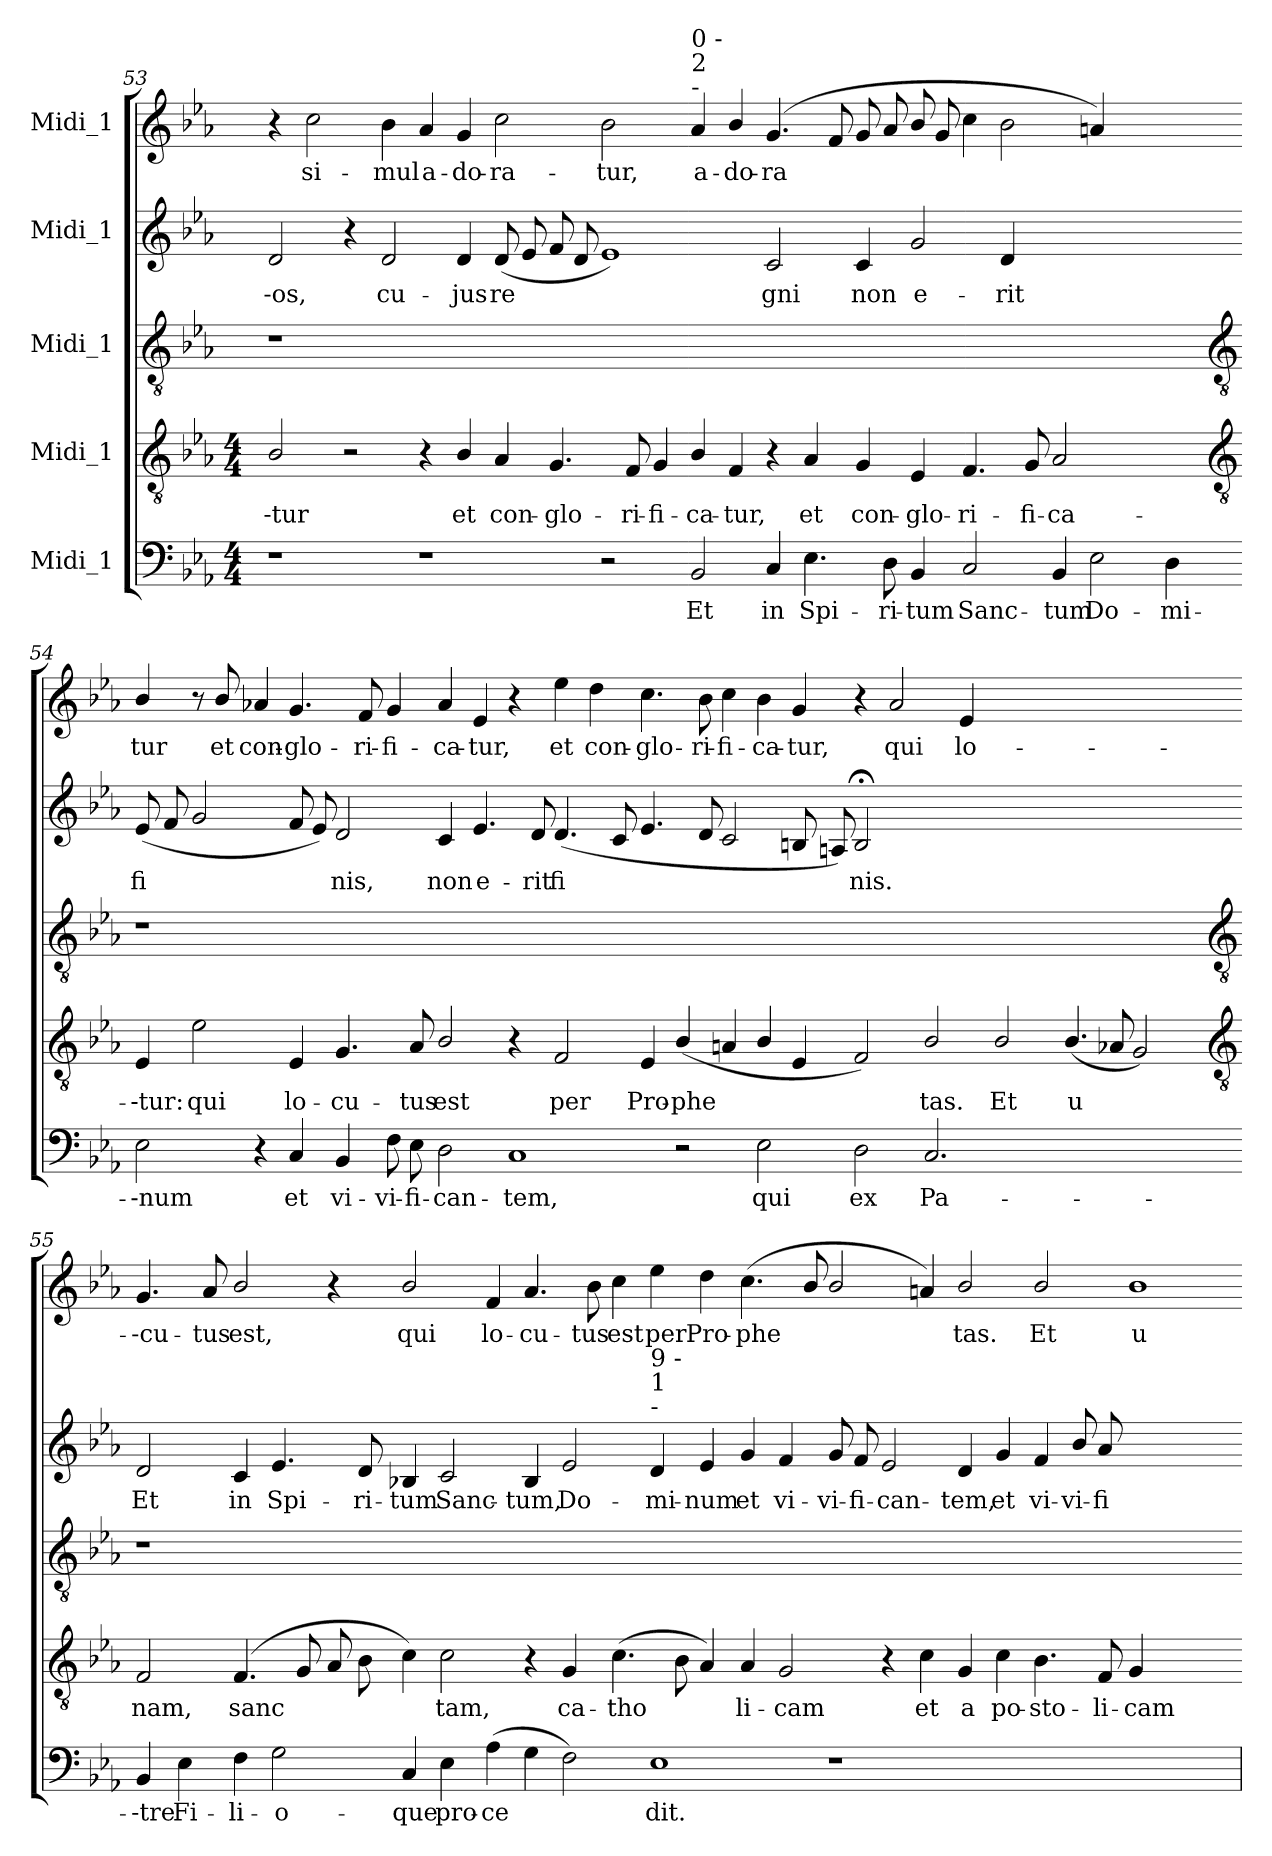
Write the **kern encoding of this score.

**kern	**text	**kern	**text	**kern	**kern	**text	**kern	**text
*part5	*part5	*part4	*part4	*part3	*part2	*part2	*part1	*part1
*staff5	*staff5	*staff4	*staff4	*staff3	*staff2	*staff2	*staff1	*staff1
*I"Midi_1	*	*I"Midi_1	*	*I"Midi_1	*I"Midi_1	*	*I"Midi_1	*
!!LO:LB:g=z
*clefF4	*	*clefGv2	*	*clefGv2	*clefG2	*	*clefG2	*
*k[b-e-a-]	*	*k[b-e-a-]	*	*k[b-e-a-]	*k[b-e-a-]	*	*k[b-e-a-]	*
*E-:	*	*E-:	*	*E-:	*E-:	*	*E-:	*
*M4/4	*	*M4/4	*	*	*	*	*	*
=53	=53	=53	=53	=53	=53	=53	=53	=53
!	!	!	!LO:LY:b	!	!	!LO:LY:b	!	!
1r	.	2B-/	--tur	1r	2d	--os,	4r	.
!	!	!	!	!	!	!	!	!LO:LY:b
.	.	.	.	.	.	.	2cc	si-
.	.	2r	.	.	4r	.	.	.
!	!	!	!	!	!	!LO:LY:b	!	!LO:LY:b
.	.	.	.	.	2d	cu-	4b-	-mul
!	!	!	!	!	!	!	!	!LO:LY:b
1r	.	4r	.	00ryy	.	.	4a-	a-
!	!	!	!LO:LY:b	!	!	!LO:LY:b	!	!LO:LY:b
.	.	4B-/	et	.	4d	-jus	4g	-do-
!	!	!	!LO:LY:b	!	!	!LO:LY:b	!	!LO:LY:b
.	.	4A-/	con-	.	(<8d	re	2cc	-ra-
.	.	.	.	.	8e-	.	.	.
!	!	!	!LO:LY:b	!	!	!	!	!
.	.	4.G/	-glo-	.	8f	.	.	.
.	.	.	.	.	8d	.	.	.
!	!	!	!	!	!	!	!	!LO:LY:b
2r	.	.	.	.	1e-)	.	2b-	-tur,
!	!	!	!LO:LY:b	!	!	!	!	!
.	.	8F/	-ri-	.	.	.	.	.
!	!	!	!LO:LY:b	!	!	!	!	!
.	.	4G/	-fi-	.	.	.	.	.
!	!	!	!	!	!	!	!LO:TX:a:t=-	!
!	!	!	!	!	!	!	!LO:TX:a:t=2	!
!	!	!	!	!	!	!	!LO:TX:a:t=0 -	!
!	!LO:LY:b	!	!LO:LY:b	!	!	!	!	!LO:LY:b
2BB-	Et	4B-/	-ca-	.	.	.	4a-	a-
!	!	!	!LO:LY:b	!	!	!	!	!LO:LY:b
.	.	4F/	-tur,	.	.	.	4b-/	-do-
!	!LO:LY:b	!	!	!	!	!LO:LY:b	!	!LO:LY:b
4C	in	4r	.	.	2c	gni	(<4.g/	-ra
!	!LO:LY:b	!	!LO:LY:b	!	!	!	!	!
4.E-	Spi-	4A-	et	.	.	.	.	.
.	.	.	.	.	.	.	8f/	.
!	!	!	!LO:LY:b	!	!	!LO:LY:b	!	!
.	.	4G	con-	.	4c	non	8g/	.
!	!LO:LY:b	!	!	!	!	!	!	!
8D	-ri-	.	.	.	.	.	8a-/	.
!	!LO:LY:b	!	!LO:LY:b	!	!	!LO:LY:b	!	!
4BB-	-tum	4E-	-glo-	.	2g	e-	8b-/	.
.	.	.	.	.	.	.	8g	.
!	!LO:LY:b	!	!LO:LY:b	!	!	!	!	!
2C	Sanc-	4.F	-ri-	.	.	.	4cc	.
!	!	!	!	!	!	!LO:LY:b	!	!
.	.	.	.	.	4d	-rit	2b-	.
!	!	!	!LO:LY:b	!	!	!	!	!
.	.	8G	-fi-	.	.	.	.	.
!	!LO:LY:b	!	!LO:LY:b	!	!	!	!	!
4BB-	-tum	2A-	-ca-	.	1ryy	.	.	.
!	!LO:LY:b	!	!	!	!	!	!	!
2E-	Do-	.	.	.	.	.	4an)	.
.	.	2ryy	.	2ryy	.	.	2ryy	.
!	!LO:LY:b	!	!	!	!	!	!	!
4D	-mi-	.	.	.	.	.	.	.
!!LO:LB:g=z
=54-	=54-	=54-	=54-	=54-	=54-	=54-	=54-	=54-
*	*	*clefGv2	*	*clefGv2	*	*	*	*
!	!LO:LY:b	!	!LO:LY:b	!	!	!LO:LY:b	!	!LO:LY:b
2E-	--num	4E-	--tur:	1r	(<8e-	fi	4b-/	-tur
.	.	.	.	.	8f	.	.	.
!	!	!	!LO:LY:b	!	!	!	!	!
.	.	2e-	qui	.	2g	.	8r	.
!	!	!	!	!	!	!	!	!LO:LY:b
.	.	.	.	.	.	.	8b-/	et
!	!	!	!	!	!	!	!	!LO:LY:b
4r	.	.	.	.	.	.	4a-	con-
!	!LO:LY:b	!	!LO:LY:b	!	!	!	!	!LO:LY:b
4C	et	4E-	lo-	.	8f	.	4.g	-glo-
.	.	.	.	.	8e-)	.	.	.
!	!LO:LY:b	!	!LO:LY:b	!	!	!LO:LY:b	!	!
4BB-	vi-	4.G	-cu-	00ryy	2d	nis,	.	.
!	!	!	!	!	!	!	!	!LO:LY:b
.	.	.	.	.	.	.	8f	-ri-
!	!LO:LY:b	!	!	!	!	!	!	!LO:LY:b
8F	-vi-	.	.	.	.	.	4g	-fi-
!	!LO:LY:b	!	!LO:LY:b	!	!	!	!	!
8E-	-fi-	8A-	-tus	.	.	.	.	.
!	!LO:LY:b	!	!LO:LY:b	!	!	!LO:LY:b	!	!LO:LY:b
2D	-can-	2B-/	est	.	4c	non	4a-	-ca-
!	!	!	!	!	!	!LO:LY:b	!	!LO:LY:b
.	.	.	.	.	4.e-	e-	4e-	-tur,
!	!LO:LY:b	!	!	!	!	!	!	!
1C	-tem,	4r	.	.	.	.	4r	.
!	!	!	!	!	!	!LO:LY:b	!	!
.	.	.	.	.	8d	-rit	.	.
!	!	!	!LO:LY:b	!	!	!LO:LY:b	!	!LO:LY:b
.	.	2F/	per	.	(<4.d	fi	4ee-	et
!	!	!	!	!	!	!	!	!LO:LY:b
.	.	.	.	.	.	.	4dd	con-
.	.	.	.	.	8c	.	.	.
!	!	!	!LO:LY:b	!	!	!	!	!LO:LY:b
.	.	4E-/	Pro-	.	4.e-	.	4.cc	-glo-
!	!	!	!LO:LY:b	!	!	!	!	!
2r	.	(<4B-/	-phe	.	.	.	.	.
!	!	!	!	!	!	!	!	!LO:LY:b
.	.	.	.	.	8d	.	8b-	-ri-
!	!	!	!	!	!	!	!	!LO:LY:b
.	.	4An/	.	.	2c	.	4cc	-fi-
!	!LO:LY:b	!	!	!	!	!	!	!LO:LY:b
2E-	qui	4B-/	.	.	.	.	4b-	-ca-
!	!	!	!	!	!	!	!	!LO:LY:b
.	.	4E-/	.	.	8Bn	.	4g	-tur,
.	.	.	.	.	8An)	.	.	.
!	!LO:LY:b	!	!	!	!	!LO:LY:b	!	!
2D	ex	2F/)	.	.	2B;<	nis.	4r	.
!	!	!	!	!	!	!	!	!LO:LY:b
.	.	.	.	.	.	.	2a-	qui
!	!LO:LY:b	!	!LO:LY:b	!	!	!	!	!
2.C	Pa-	2B-/	tas.	.	0ryy	.	.	.
!	!	!	!	!	!	!	!	!LO:LY:b
.	.	.	.	.	.	.	4e-	lo-
!	!	!	!LO:LY:b	!	!	!	!	!
.	.	2B-/	Et	1.ryy	.	.	1.ryy	.
1ryy	.	.	.	.	.	.	.	.
!	!	!	!LO:LY:b	!	!	!	!	!
.	.	(<4.B-/	u	.	.	.	.	.
.	.	8A-X/	.	.	.	.	.	.
.	.	2G/)	.	.	.	.	.	.
4ryy	.	.	.	.	.	.	.	.
!!LO:LB:g=z
=55-	=55-	=55-	=55-	=55-	=55-	=55-	=55-	=55-
*	*	*clefGv2	*	*clefGv2	*	*	*	*
!	!LO:LY:b	!	!LO:LY:b	!	!	!LO:LY:b	!	!LO:LY:b
4BB-	--tre	2F	-nam,	1r	2d	Et	4.g	--cu-
!	!LO:LY:b	!	!	!	!	!	!	!
4E-	Fi-	.	.	.	.	.	.	.
!	!	!	!	!	!	!	!	!LO:LY:b
.	.	.	.	.	.	.	8a-	-tus
!	!LO:LY:b	!	!LO:LY:b	!	!	!LO:LY:b	!	!LO:LY:b
4F	-li-	(>4.F	sanc	.	4c	in	2b-/	est,
!	!LO:LY:b	!	!	!	!	!LO:LY:b	!	!
2G	-o-	.	.	.	4.e-	Spi-	.	.
.	.	8G	.	.	.	.	.	.
.	.	8A-	.	00ryy	.	.	4r	.
!	!	!	!	!	!	!LO:LY:b	!	!
.	.	8B-	.	.	8d	-ri-	.	.
!	!LO:LY:b	!	!	!	!	!LO:LY:b	!	!LO:LY:b
4C	-que	4c)	.	.	4B-	-tum	2b-/	qui
!	!LO:LY:b	!	!LO:LY:b	!	!	!LO:LY:b	!	!
4E-	pro-	2c	tam,	.	2c	Sanc-	.	.
!	!LO:LY:b	!	!	!	!	!	!	!LO:LY:b
(>4A-	-ce	.	.	.	.	.	4f	lo-
!	!	!	!	!	!	!LO:LY:b	!	!LO:LY:b
4G	.	4r	.	.	4B-	-tum,	4.a-	-cu-
!	!	!	!LO:LY:b	!	!	!LO:LY:b	!	!
2F)	.	4G	ca-	.	2e-	Do-	.	.
!	!	!	!	!	!	!	!	!LO:LY:b
.	.	.	.	.	.	.	8b-	-tus
!	!	!	!LO:LY:b	!	!	!	!	!LO:LY:b
.	.	(>4.c	-tho	.	.	.	4cc	est
!	!	!	!	!	!LO:TX:a:t=-	!	!	!
!	!	!	!	!	!LO:TX:a:t=1	!	!	!
!	!	!	!	!	!LO:TX:a:t=9 -	!	!	!
!	!LO:LY:b	!	!	!	!	!LO:LY:b	!	!LO:LY:b
1E-	dit.	.	.	.	4d	-mi-	4ee-	per
.	.	8B-	.	.	.	.	.	.
!	!	!	!	!	!	!LO:LY:b	!	!LO:LY:b
.	.	4A-)	.	.	4e-	-num	4dd	Pro-
!	!	!	!LO:LY:b	!	!	!LO:LY:b	!	!LO:LY:b
.	.	4A-	li-	.	4g	et	(<4.cc	-phe
!	!	!	!LO:LY:b	!	!	!LO:LY:b	!	!
.	.	2G	-cam	.	4f	vi-	.	.
.	.	.	.	.	.	.	8b-/	.
!	!	!	!	!	!	!LO:LY:b	!	!
1r	.	.	.	.	8g	-vi-	2b-/	.
!	!	!	!	!	!	!LO:LY:b	!	!
.	.	.	.	.	8f	-fi-	.	.
!	!	!	!	!	!	!LO:LY:b	!	!
.	.	4r	.	.	2e-	-can-	.	.
!	!	!	!LO:LY:b	!	!	!	!	!
.	.	4c	et	.	.	.	4an/)	.
!	!	!	!LO:LY:b	!	!	!LO:LY:b	!	!LO:LY:b
.	.	4G	a	.	4d	-tem,	2b-/	tas.
!	!	!	!LO:LY:b	!	!	!LO:LY:b	!	!
1..ryy	.	4c	po-	.	4g	et	.	.
!	!	!	!LO:LY:b	!	!	!LO:LY:b	!	!LO:LY:b
.	.	4.B-	-sto-	1.ryy	4f	vi-	2b-/	Et
!	!	!	!	!	!	!LO:LY:b	!	!
.	.	.	.	.	8b-/	-vi-	.	.
!	!	!	!LO:LY:b	!	!	!LO:LY:b	!	!
.	.	8F	-li-	.	8a-	-fi-	.	.
!	!	!	!LO:LY:b	!	!	!	!	!LO:LY:b
.	.	4G	-cam	.	1ryy	.	1b-/	u-
.	.	2.ryy	.	.	.	.	.	.
=	=-	=-	=-	=-	=-	=-	=-	=-
*-	*-	*-	*-	*-	*-	*-	*-	*-
